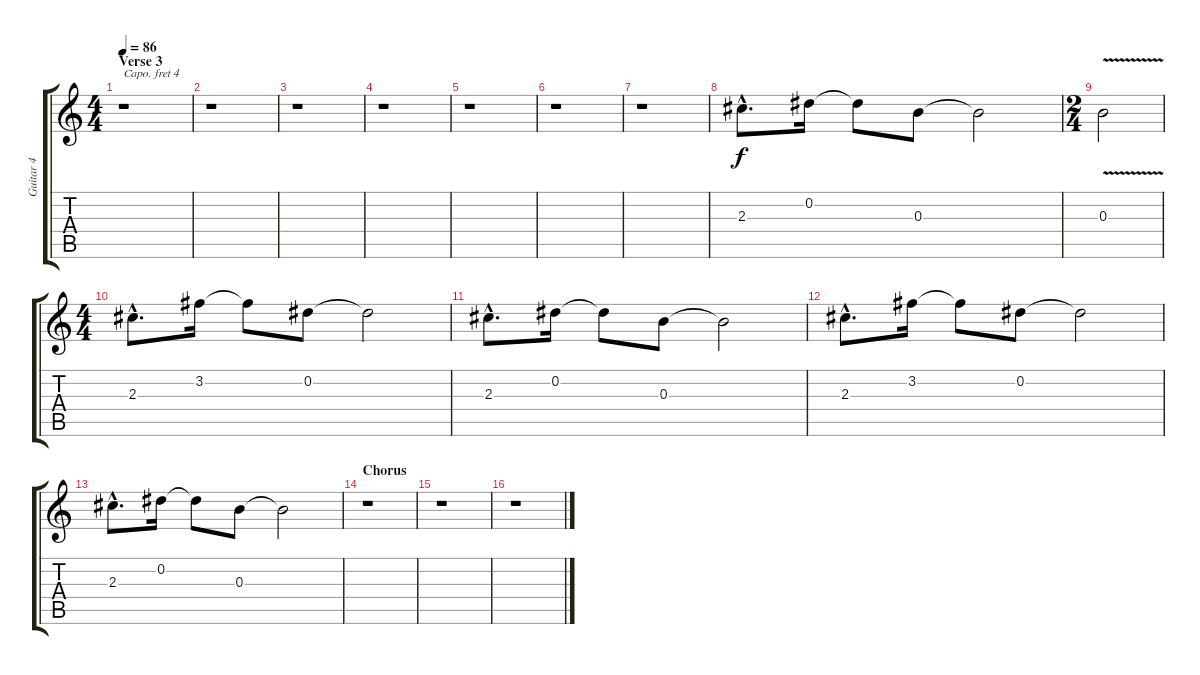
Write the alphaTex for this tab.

\track ("Guitar 4" "Guitar 4") {instrument electricguitarclean}
\staff {score tabs}
\capo 4
\tuning (E4 B3 G3 D3 A2 E2) {hide}
\ts (4 4)
\section ("" "Verse 3")
\tempo 86
\clef g2
\ks c
r.1{dy f} |
r.1 |
r.1 |
r.1 |
r.1 |
r.1 |
r.1 |
2.3{hac}.8{d} 0.2.16 0.2{t}.8 0.3.8 0.3{t}.2 |
\ts (2 4)
0.3{v}.2 |
\ts (4 4)
2.3{hac}.8{d} 3.2.16 3.2{t}.8 0.2.8 0.2{t}.2 |
2.3{hac}.8{d} 0.2.16 0.2{t}.8 0.3.8 0.3{t}.2 |
2.3{hac}.8{d} 3.2.16 3.2{t}.8 0.2.8 0.2{t}.2 |
2.3{hac}.8{d} 0.2.16 0.2{t}.8 0.3.8 0.3{t}.2 |
\section ("" "Chorus")
r.1 |
r.1 |
r.1
